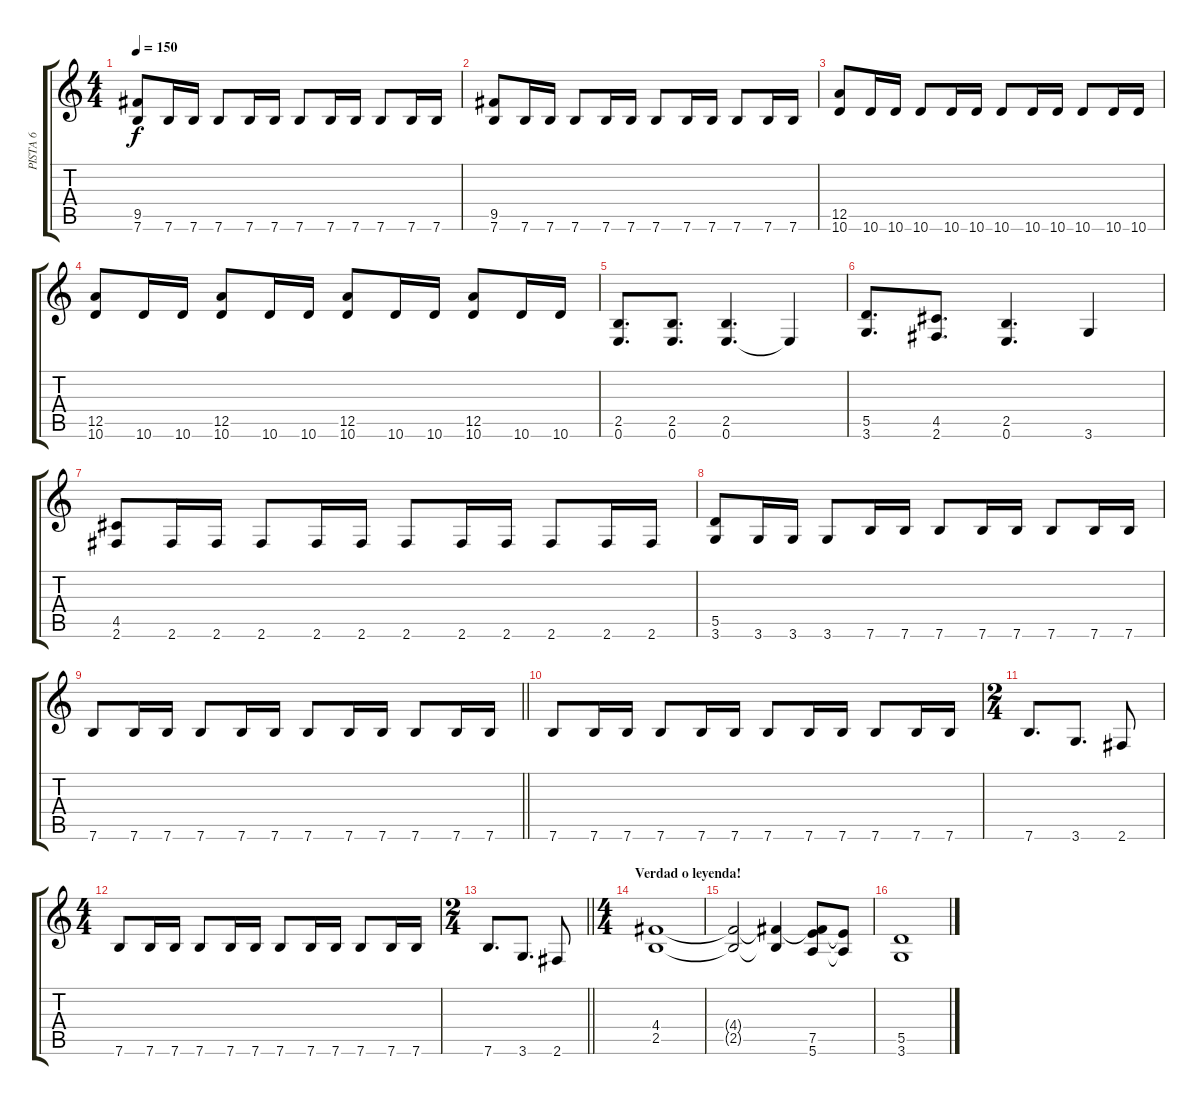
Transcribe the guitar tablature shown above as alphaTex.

\track ("PISTA 6" "PISTA 6") {instrument distortionguitar}
\staff {score tabs}
\tuning (E4 B3 G3 D3 A2 E2) {hide}
\ts (4 4)
\tempo 150
\clef g2
\ks c
(9.5 7.6).8{dy f} 7.6.16 7.6.16 7.6.8 7.6.16 7.6.16 7.6.8 7.6.16 7.6.16 7.6.8 7.6.16 7.6.16 |
(9.5 7.6).8 7.6.16 7.6.16 7.6.8 7.6.16 7.6.16 7.6.8 7.6.16 7.6.16 7.6.8 7.6.16 7.6.16 |
(12.5 10.6).8 10.6.16 10.6.16 10.6.8 10.6.16 10.6.16 10.6.8 10.6.16 10.6.16 10.6.8 10.6.16 10.6.16 |
(12.5 10.6).8 10.6.16 10.6.16 (12.5 10.6).8 10.6.16 10.6.16 (12.5 10.6).8 10.6.16 10.6.16 (12.5 10.6).8 10.6.16 10.6.16 |
(2.5 0.6).8{d} (2.5 0.6).8{d} (2.5 0.6).4{d} 0.6{t}.4 |
(5.5 3.6).8{d} (4.5 2.6).8{d} (2.5 0.6).4{d} 3.6.4 |
(4.5 2.6).8 2.6.16 2.6.16 2.6.8 2.6.16 2.6.16 2.6.8 2.6.16 2.6.16 2.6.8 2.6.16 2.6.16 |
(5.5 3.6).8 3.6.16 3.6.16 3.6.8 7.6.16 7.6.16 7.6.8 7.6.16 7.6.16 7.6.8 7.6.16 7.6.16 |
\barLineRight lightlight
7.6.8 7.6.16 7.6.16 7.6.8 7.6.16 7.6.16 7.6.8 7.6.16 7.6.16 7.6.8 7.6.16 7.6.16 |
\section ("" "")
7.6.8 7.6.16 7.6.16 7.6.8 7.6.16 7.6.16 7.6.8 7.6.16 7.6.16 7.6.8 7.6.16 7.6.16 |
\ts (2 4)
7.6.8{d} 3.6.8{d} 2.6.8 |
\ts (4 4)
7.6.8 7.6.16 7.6.16 7.6.8 7.6.16 7.6.16 7.6.8 7.6.16 7.6.16 7.6.8 7.6.16 7.6.16 |
\ts (2 4)
\barLineRight lightlight
7.6.8{d} 3.6.8{d} 2.6.8 |
\ts (4 4)
\section ("" "Verdad o leyenda!")
(4.4 2.5).1 |
(4.4{t} 2.5{t}).2 (4.4{t} 2.5{t}).4 (4.4{t} 7.5 5.6).8 (7.5{t} 5.6{t}).8 |
(5.5 3.6).1
